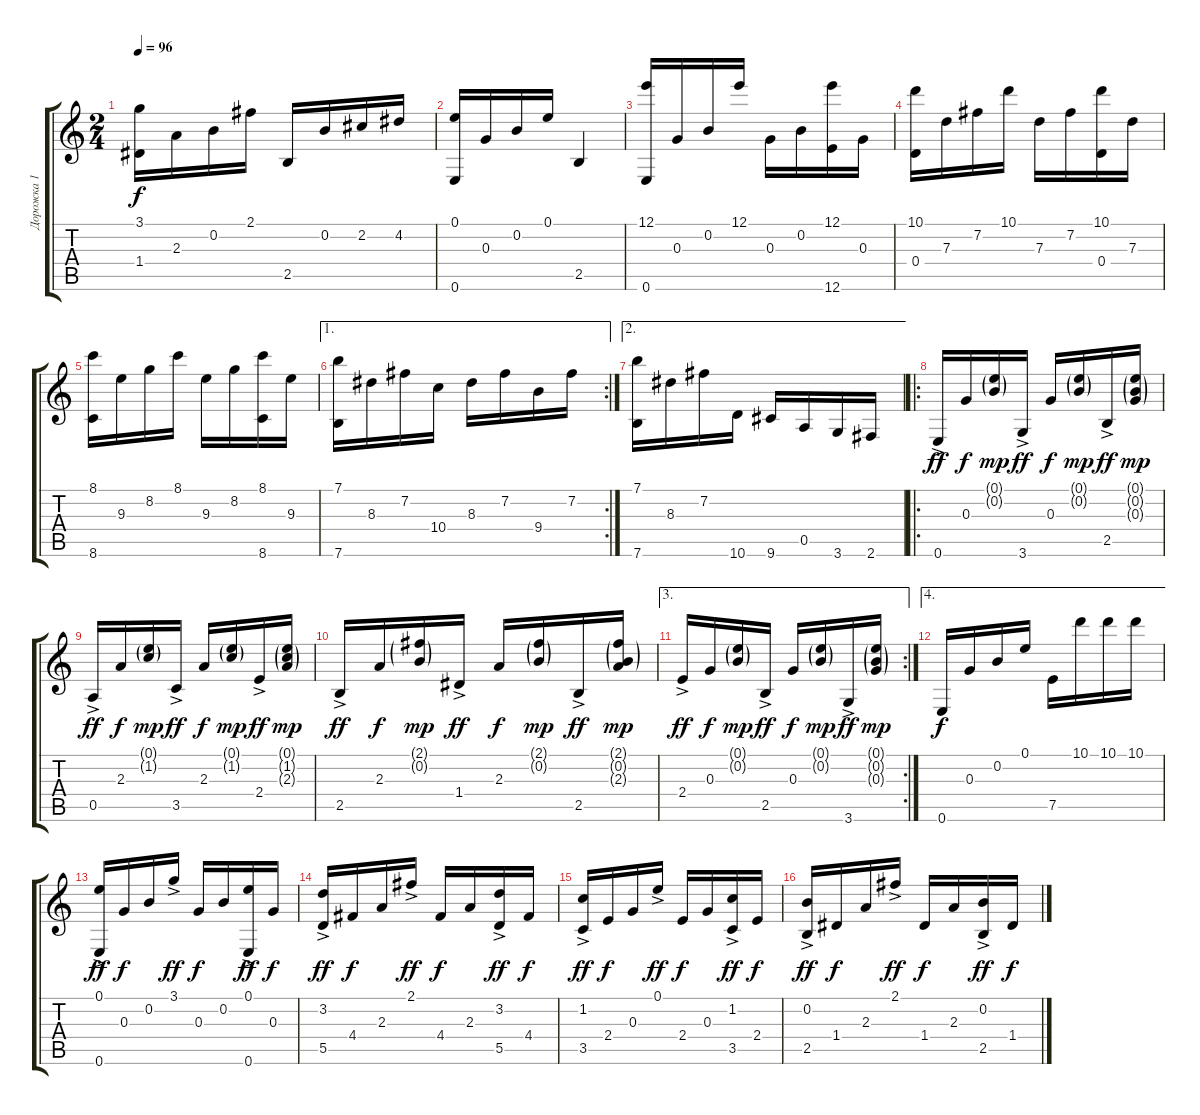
\track ("Дорожка 1" "Дорожка 1") {instrument acousticguitarsteel}
\staff {score tabs}
\tuning (E4 B3 G3 D3 A2 E2) {hide}
\ts (2 4)
\tempo 96
\clef g2
\ks c
(3.1 1.4).16{dy f} 2.3.16 0.2.16 2.1.16 2.5.16 0.2.16 2.2.16 4.2.16 |
(0.1 0.6).16 0.3.16 0.2.16 0.1.16 2.5.4 |
(12.1 0.6).16 0.3.16 0.2.16 12.1.16 0.3.16 0.2.16 (12.1 12.6).16 0.3.16 |
(10.1 0.4).16 7.3.16 7.2.16 10.1.16 7.3.16 7.2.16 (10.1 0.4).16 7.3.16 |
(8.1 8.6).16 9.3.16 8.2.16 8.1.16 9.3.16 8.2.16 (8.1 8.6).16 9.3.16 |
\ae 1
\rc 2
(7.1 7.6).16 8.3.16 7.2.16 10.4.16 8.3.16 7.2.16 9.4.16 7.2.16 |
\ae 2
(7.1 7.6).16 8.3.16 7.2.16 10.6.16 9.6.16 0.5.16 3.6.16 2.6.16 |
\ro
0.6{ac}.16{dy ff} 0.3.16{dy f} (0.1{g} 0.2{g}).16{dy mp} 3.6{ac}.16{dy ff} 0.3.16{dy f} (0.1{g} 0.2{g}).16{dy mp} 2.5{ac}.16{dy ff} (0.1{g} 0.2{g} 0.3{g}).16{dy mp} |
0.5{ac}.16{dy ff} 2.3.16{dy f} (0.1{g} 1.2{g}).16{dy mp} 3.5{ac}.16{dy ff} 2.3.16{dy f} (0.1{g} 1.2{g}).16{dy mp} 2.4{ac}.16{dy ff} (0.1{g} 1.2{g} 2.3{g}).16{dy mp} |
2.5{ac}.16{dy ff} 2.3.16{dy f} (2.1{g} 0.2{g}).16{dy mp} 1.4{ac}.16{dy ff} 2.3.16{dy f} (2.1{g} 0.2{g}).16{dy mp} 2.5{ac}.16{dy ff} (2.1{g} 0.2{g} 2.3{g}).16{dy mp} |
\ae 3
\rc 2
2.4{ac}.16{dy ff} 0.3.16{dy f} (0.1{g} 0.2{g}).16{dy mp} 2.5{ac}.16{dy ff} 0.3.16{dy f} (0.1{g} 0.2{g}).16{dy mp} 3.6{ac}.16{dy ff} (0.1{g} 0.2{g} 0.3{g}).16{dy mp} |
\ae 4
0.6.16{dy f} 0.3.16 0.2.16 0.1.16 7.5.16 10.1.16 10.1.16 10.1.16 |
(0.1{ac} 0.6{ac}).16{dy ff} 0.3.16{dy f} 0.2.16 3.1{ac}.16{dy ff} 0.3.16{dy f} 0.2.16 (0.1{ac} 0.6{ac}).16{dy ff} 0.3.16{dy f} |
(3.2{ac} 5.5{ac}).16{dy ff} 4.4.16{dy f} 2.3.16 2.1{ac}.16{dy ff} 4.4.16{dy f} 2.3.16 (3.2{ac} 5.5{ac}).16{dy ff} 4.4.16{dy f} |
(1.2{ac} 3.5{ac}).16{dy ff} 2.4.16{dy f} 0.3.16 0.1{ac}.16{dy ff} 2.4.16{dy f} 0.3.16 (1.2{ac} 3.5{ac}).16{dy ff} 2.4.16{dy f} |
(0.2{ac} 2.5{ac}).16{dy ff} 1.4.16{dy f} 2.3.16 2.1{ac}.16{dy ff} 1.4.16{dy f} 2.3.16 (0.2{ac} 2.5{ac}).16{dy ff} 1.4.16{dy f}
